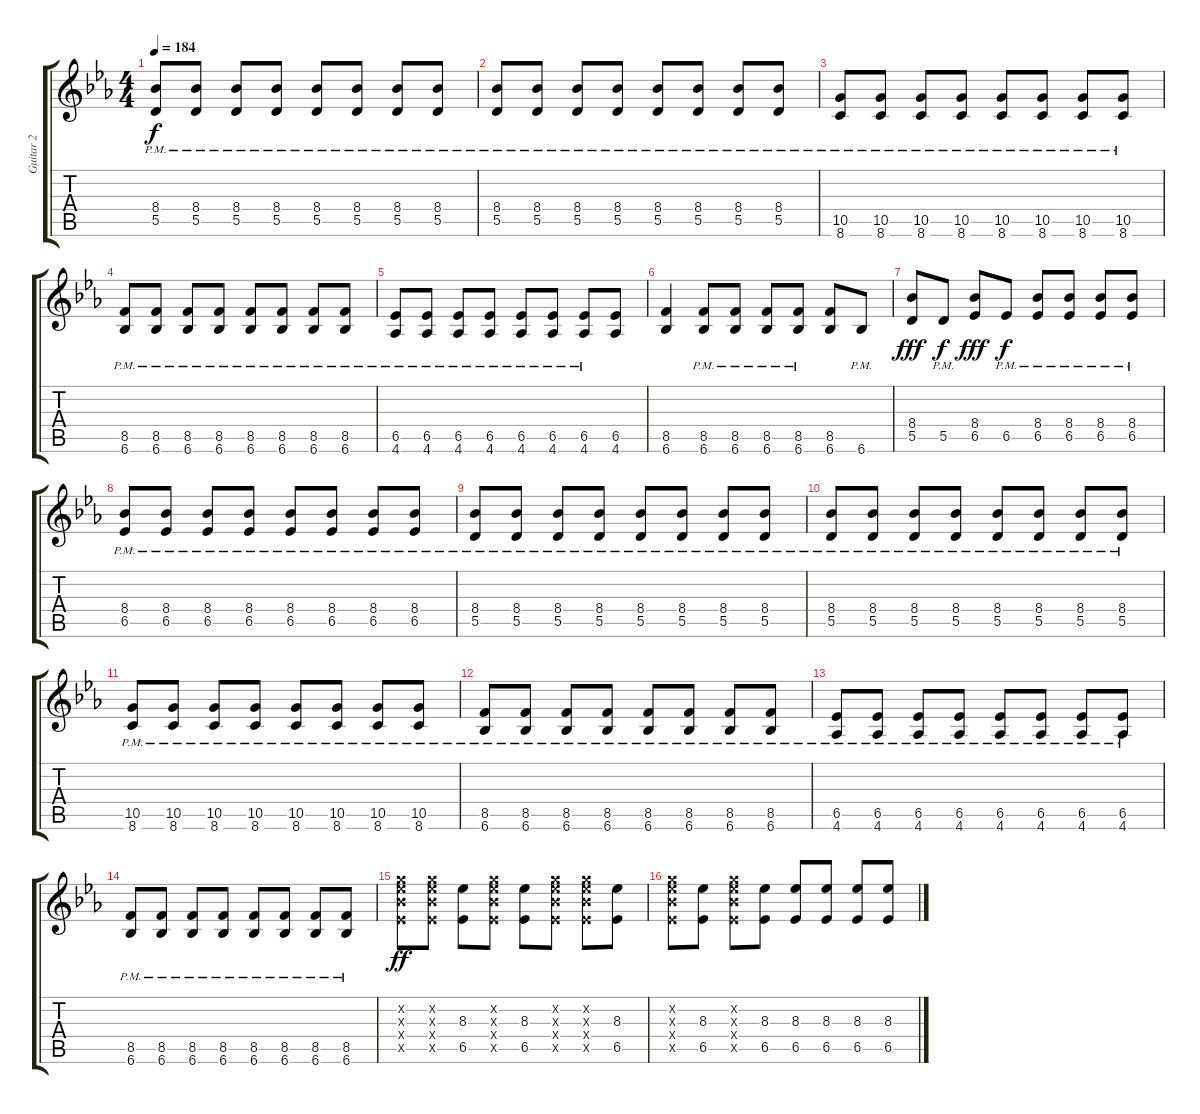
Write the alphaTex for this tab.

\track ("Guitar 2" "Guitar 2") {instrument electricguitarclean}
\staff {score tabs}
\tuning (E4 B3 G3 D3 A2 E2) {hide}
\ts (4 4)
\tempo 184
\clef g2
\ks eb
(8.4{pm} 5.5{pm}).8{dy f} (8.4{pm} 5.5{pm}).8 (8.4{pm} 5.5{pm}).8 (8.4{pm} 5.5{pm}).8 (8.4{pm} 5.5{pm}).8 (8.4{pm} 5.5{pm}).8 (8.4{pm} 5.5{pm}).8 (8.4{pm} 5.5{pm}).8 |
(8.4{pm} 5.5{pm}).8 (8.4{pm} 5.5{pm}).8 (8.4{pm} 5.5{pm}).8 (8.4{pm} 5.5{pm}).8 (8.4{pm} 5.5{pm}).8 (8.4{pm} 5.5{pm}).8 (8.4{pm} 5.5{pm}).8 (8.4{pm} 5.5{pm}).8 |
(10.5{pm} 8.6{pm}).8 (10.5{pm} 8.6{pm}).8 (10.5{pm} 8.6{pm}).8 (10.5{pm} 8.6{pm}).8 (10.5{pm} 8.6{pm}).8 (10.5{pm} 8.6{pm}).8 (10.5{pm} 8.6{pm}).8 (10.5{pm} 8.6{pm}).8 |
(8.5{pm} 6.6{pm}).8 (8.5{pm} 6.6{pm}).8 (8.5{pm} 6.6{pm}).8 (8.5{pm} 6.6{pm}).8 (8.5{pm} 6.6{pm}).8 (8.5{pm} 6.6{pm}).8 (8.5{pm} 6.6{pm}).8 (8.5{pm} 6.6{pm}).8 |
(6.5{pm} 4.6{pm}).8 (6.5{pm} 4.6{pm}).8 (6.5{pm} 4.6{pm}).8 (6.5{pm} 4.6{pm}).8 (6.5{pm} 4.6{pm}).8 (6.5{pm} 4.6{pm}).8 (6.5{pm} 4.6{pm}).8 (6.5 4.6).8 |
(8.5 6.6).4 (8.5{pm} 6.6{pm}).8 (8.5{pm} 6.6{pm}).8 (8.5{pm} 6.6{pm}).8 (8.5{pm} 6.6{pm}).8 (8.5 6.6).8 6.6{pm}.8 |
(8.4 5.5).8{dy fff} 5.5{pm}.8{dy f} (8.4 6.5).8{dy fff} 6.5{pm}.8{dy f} (8.4{pm} 6.5{pm}).8 (8.4{pm} 6.5{pm}).8 (8.4{pm} 6.5{pm}).8 (8.4{pm} 6.5{pm}).8 |
(8.4{pm} 6.5{pm}).8 (8.4{pm} 6.5{pm}).8 (8.4{pm} 6.5{pm}).8 (8.4{pm} 6.5{pm}).8 (8.4{pm} 6.5{pm}).8 (8.4{pm} 6.5{pm}).8 (8.4{pm} 6.5{pm}).8 (8.4{pm} 6.5{pm}).8 |
(8.4{pm} 5.5{pm}).8 (8.4{pm} 5.5{pm}).8 (8.4{pm} 5.5{pm}).8 (8.4{pm} 5.5{pm}).8 (8.4{pm} 5.5{pm}).8 (8.4{pm} 5.5{pm}).8 (8.4{pm} 5.5{pm}).8 (8.4{pm} 5.5{pm}).8 |
(8.4{pm} 5.5{pm}).8 (8.4{pm} 5.5{pm}).8 (8.4{pm} 5.5{pm}).8 (8.4{pm} 5.5{pm}).8 (8.4{pm} 5.5{pm}).8 (8.4{pm} 5.5{pm}).8 (8.4{pm} 5.5{pm}).8 (8.4{pm} 5.5{pm}).8 |
(10.5{pm} 8.6{pm}).8 (10.5{pm} 8.6{pm}).8 (10.5{pm} 8.6{pm}).8 (10.5{pm} 8.6{pm}).8 (10.5{pm} 8.6{pm}).8 (10.5{pm} 8.6{pm}).8 (10.5{pm} 8.6{pm}).8 (10.5{pm} 8.6{pm}).8 |
(8.5{pm} 6.6{pm}).8 (8.5{pm} 6.6{pm}).8 (8.5{pm} 6.6{pm}).8 (8.5{pm} 6.6{pm}).8 (8.5{pm} 6.6{pm}).8 (8.5{pm} 6.6{pm}).8 (8.5{pm} 6.6{pm}).8 (8.5{pm} 6.6{pm}).8 |
(6.5{pm} 4.6{pm}).8 (6.5{pm} 4.6{pm}).8 (6.5{pm} 4.6{pm}).8 (6.5{pm} 4.6{pm}).8 (6.5{pm} 4.6{pm}).8 (6.5{pm} 4.6{pm}).8 (6.5{pm} 4.6{pm}).8 (6.5{pm} 4.6{pm}).8 |
(8.5{pm} 6.6{pm}).8 (8.5{pm} 6.6{pm}).8 (8.5{pm} 6.6{pm}).8 (8.5{pm} 6.6{pm}).8 (8.5{pm} 6.6{pm}).8 (8.5{pm} 6.6{pm}).8 (8.5{pm} 6.6{pm}).8 (8.5{pm} 6.6{pm}).8 |
(8.2{x} 8.3{x} 8.4{x} 6.5{x}).8{dy ff} (8.2{x} 8.3{x} 8.4{x} 6.5{x}).8 (8.3 6.5).8 (8.2{x} 8.3{x} 8.4{x} 6.5{x}).8 (8.3 6.5).8 (8.2{x} 8.3{x} 8.4{x} 6.5{x}).8 (8.2{x} 8.3{x} 8.4{x} 6.5{x}).8 (8.3 6.5).8 |
(8.2{x} 8.3{x} 8.4{x} 6.5{x}).8 (8.3 6.5).8 (8.2{x} 8.3{x} 8.4{x} 6.5{x}).8 (8.3 6.5).8 (8.3 6.5).8 (8.3 6.5).8 (8.3 6.5).8 (8.3 6.5).8
